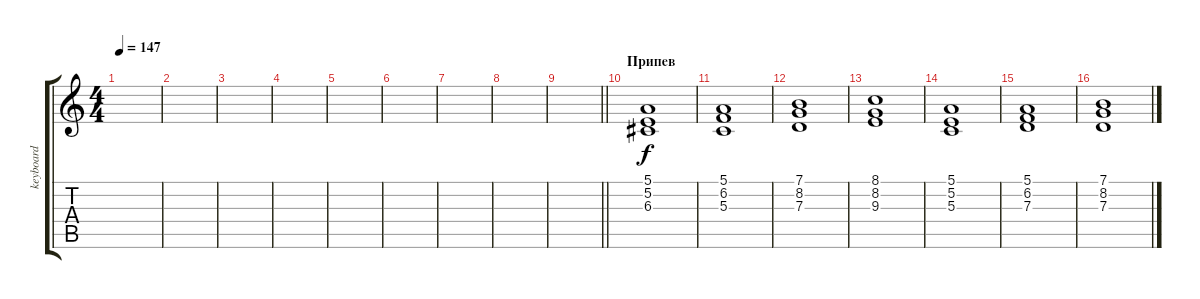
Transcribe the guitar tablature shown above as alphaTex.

\track ("keyboard" "keyboard") {instrument synthvoice}
\staff {score tabs}
\tuning (E4 B3 G3 D3 A2 E2) {hide}
\ts (4 4)
\tempo 147
\clef g2
\ks c
|
|
|
|
|
|
|
|
\barLineRight lightlight
|
\section ("" "Припев")
(5.1 5.2 6.3).1 |
(5.1 6.2 5.3).1 |
(7.1 8.2 7.3).1 |
(8.1 8.2 9.3).1 |
(5.1 5.2 5.3).1 |
(5.1 6.2 7.3).1 |
(7.1 8.2 7.3).1
